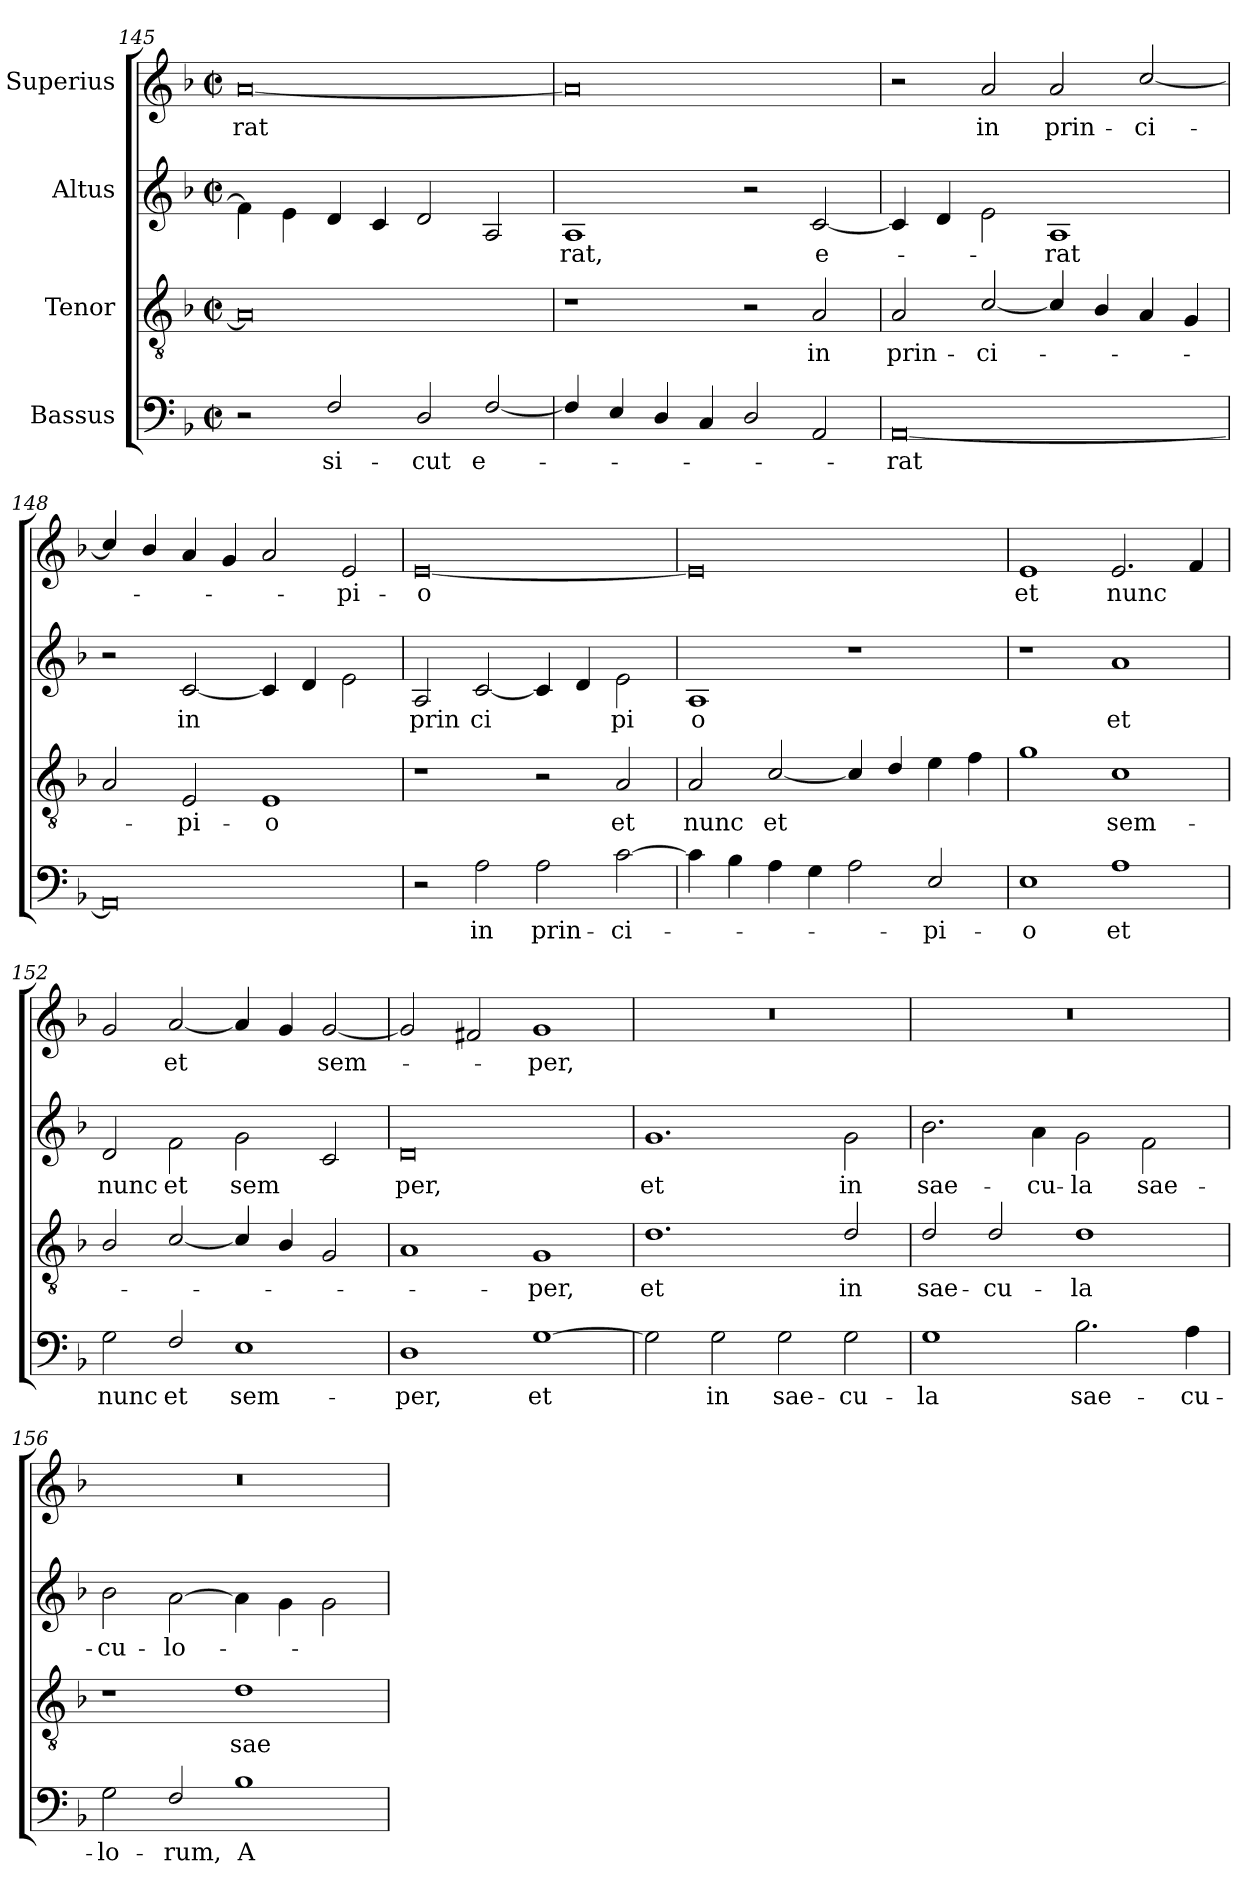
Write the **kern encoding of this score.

**kern	**text	**kern	**text	**kern	**text	**kern	**text
*part4	*part4	*part3	*part3	*part2	*part2	*part1	*part1
*staff4	*staff4	*staff3	*staff3	*staff2	*staff2	*staff1	*staff1
*I"Bassus	*	*I"Tenor	*	*I"Altus	*	*I"Superius	*
!!LO:LB:g=z
*clefF4	*	*clefGv2	*	*clefG2	*	*clefG2	*
*k[b-]	*	*k[b-]	*	*k[b-]	*	*k[b-]	*
*M4/2	*	*M4/2	*	*M4/2	*	*M4/2	*
*met(c|)	*	*met(c|)	*	*met(c|)	*	*met(c|)	*
=145	=145	=145	=145	=145	=145	=145	=145
!	!	!	!	!	!	!	!LO:LY:b
2r	.	0A]	.	4f\]	.	[0a	-rat
.	.	.	.	4e\	.	.	.
!	!LO:LY:b	!	!	!	!	!	!
2F/	si-	.	.	4d/	.	.	.
.	.	.	.	4c/	.	.	.
!	!LO:LY:b	!	!	!	!	!	!
2D/	-cut	.	.	2d/	.	.	.
!	!LO:LY:b	!	!	!	!	!	!
[2F/	e-	.	.	2A/	.	.	.
=146	=146	=146	=146	=146	=146	=146	=146
!	!	!	!	!	!LO:LY:b	!	!
4F/]	.	1r	.	1A	-rat,	0a]	.
4E/	.	.	.	.	.	.	.
4D/	.	.	.	.	.	.	.
4C/	.	.	.	.	.	.	.
2D/	.	2r	.	2r	.	.	.
!	!	!	!LO:LY:b	!	!LO:LY:b	!	!
2AA/	.	2A/	in	[2c/	e-	.	.
=147	=147	=147	=147	=147	=147	=147	=147
!	!LO:LY:b	!	!LO:LY:b	!	!	!	!
[0AA	-rat	2A/	prin-	4c/]	.	2r	.
.	.	.	.	4d/	.	.	.
!	!	!	!LO:LY:b	!	!	!	!LO:LY:b
.	.	[2c/	-ci-	2e\	.	2a/	in
!	!	!	!	!	!LO:LY:b	!	!LO:LY:b
.	.	4c/]	.	1A	-rat	2a/	prin-
.	.	4B-/	.	.	.	.	.
!	!	!	!	!	!	!	!LO:LY:b
.	.	4A/	.	.	.	[2cc/	-ci-
.	.	4G/	.	.	.	.	.
=148	=148	=148	=148	=148	=148	=148	=148
0AA]	.	2A/	.	2r	.	4cc/]	.
.	.	.	.	.	.	4b-/	.
!	!	!	!LO:LY:b	!	!LO:LY:b	!	!
.	.	2E/	-pi-	[2c/	in	4a/	.
.	.	.	.	.	.	4g/	.
!	!	!	!LO:LY:b	!	!	!	!
.	.	1E	-o	4c/]	.	2a/	.
.	.	.	.	4d/	.	.	.
!	!	!	!	!	!	!	!LO:LY:b
.	.	.	.	2e\	.	2e/	-pi-
=149	=149	=149	=149	=149	=149	=149	=149
!	!	!	!	!	!LO:LY:b	!	!LO:LY:b
2r	.	1r	.	2A/	prin	[0e	-o
!	!LO:LY:b	!	!	!	!LO:LY:b	!	!
2A\	in	.	.	[2c/	ci	.	.
!	!LO:LY:b	!	!	!	!	!	!
2A\	prin-	2r	.	4c/]	.	.	.
.	.	.	.	4d/	.	.	.
!	!LO:LY:b	!	!LO:LY:b	!	!LO:LY:b	!	!
[2c\	-ci-	2A/	et	2e\	pi	.	.
=150	=150	=150	=150	=150	=150	=150	=150
!	!	!	!LO:LY:b	!	!LO:LY:b	!	!
4c\]	.	2A/	nunc	1A	o	0e]	.
4B-\	.	.	.	.	.	.	.
!	!	!	!LO:LY:b	!	!	!	!
4A\	.	[2c/	et	.	.	.	.
4G\	.	.	.	.	.	.	.
2A\	.	4c/]	.	1r	.	.	.
.	.	4d/	.	.	.	.	.
!	!LO:LY:b	!	!	!	!	!	!
2E/	-pi-	4e\	.	.	.	.	.
.	.	4f\	.	.	.	.	.
=151	=151	=151	=151	=151	=151	=151	=151
!	!LO:LY:b	!	!	!	!	!	!LO:LY:b
1E	-o	1g	.	1r	.	1e	et
!	!LO:LY:b	!	!LO:LY:b	!	!LO:LY:b	!	!LO:LY:b
1A	et	1c	sem-	1a	et	2.e/	nunc
.	.	.	.	.	.	4f/	.
!!LO:LB:g=z
=152	=152	=152	=152	=152	=152	=152	=152
!	!LO:LY:b	!	!	!	!LO:LY:b	!	!
2G\	nunc	2B-/	.	2d/	nunc	2g/	.
!	!LO:LY:b	!	!	!	!LO:LY:b	!	!LO:LY:b
2F/	et	[2c/	.	2f\	et	[2a/	et
!	!LO:LY:b	!	!	!	!LO:LY:b	!	!
1E	sem-	4c/]	.	2g\	sem	4a/]	.
.	.	4B-/	.	.	.	4g/	.
!	!	!	!	!	!	!	!LO:LY:b
.	.	2G/	.	2c/	.	[2g/	sem-
=153	=153	=153	=153	=153	=153	=153	=153
!	!LO:LY:b	!	!	!	!LO:LY:b	!	!
1D	-per,	1A	.	0d	per,	2g/]	.
.	.	.	.	.	.	2f#X/	.
!	!LO:LY:b	!	!LO:LY:b	!	!	!	!LO:LY:b
[1G	et	1G	-per,	.	.	1g	-per,
=154	=154	=154	=154	=154	=154	=154	=154
!	!	!	!LO:LY:b	!	!LO:LY:b	!	!
2G\]	.	1.d	et	1.g	et	0r	.
!	!LO:LY:b	!	!	!	!	!	!
2G\	in	.	.	.	.	.	.
!	!LO:LY:b	!	!	!	!	!	!
2G\	sae-	.	.	.	.	.	.
!	!LO:LY:b	!	!LO:LY:b	!	!LO:LY:b	!	!
2G\	-cu-	2d/	in	2g\	in	.	.
=155	=155	=155	=155	=155	=155	=155	=155
!	!LO:LY:b	!	!LO:LY:b	!	!LO:LY:b	!	!
1G	-la	2d/	sae-	2.b-\	sae-	0r	.
!	!	!	!LO:LY:b	!	!	!	!
.	.	2d/	-cu-	.	.	.	.
!	!	!	!	!	!LO:LY:b	!	!
.	.	.	.	4a\	-cu-	.	.
!	!LO:LY:b	!	!LO:LY:b	!	!LO:LY:b	!	!
2.B-\	sae-	1d	-la	2g\	-la	.	.
!	!	!	!	!	!LO:LY:b	!	!
.	.	.	.	2f\	sae-	.	.
!	!LO:LY:b	!	!	!	!	!	!
4A\	-cu-	.	.	.	.	.	.
=156	=156	=156	=156	=156	=156	=156	=156
!	!LO:LY:b	!	!	!	!LO:LY:b	!	!
2G\	-lo-	1r	.	2b-\	-cu-	0r	.
!	!LO:LY:b	!	!	!	!LO:LY:b	!	!
2F/	-rum,	.	.	[2a\	-lo-	.	.
!	!LO:LY:b	!	!LO:LY:b	!	!	!	!
1B-	A-	1d	sae-	4a\]	.	.	.
.	.	.	.	4g\	.	.	.
.	.	.	.	2g\	.	.	.
=	=	=	=	=	=	=	=
*-	*-	*-	*-	*-	*-	*-	*-
